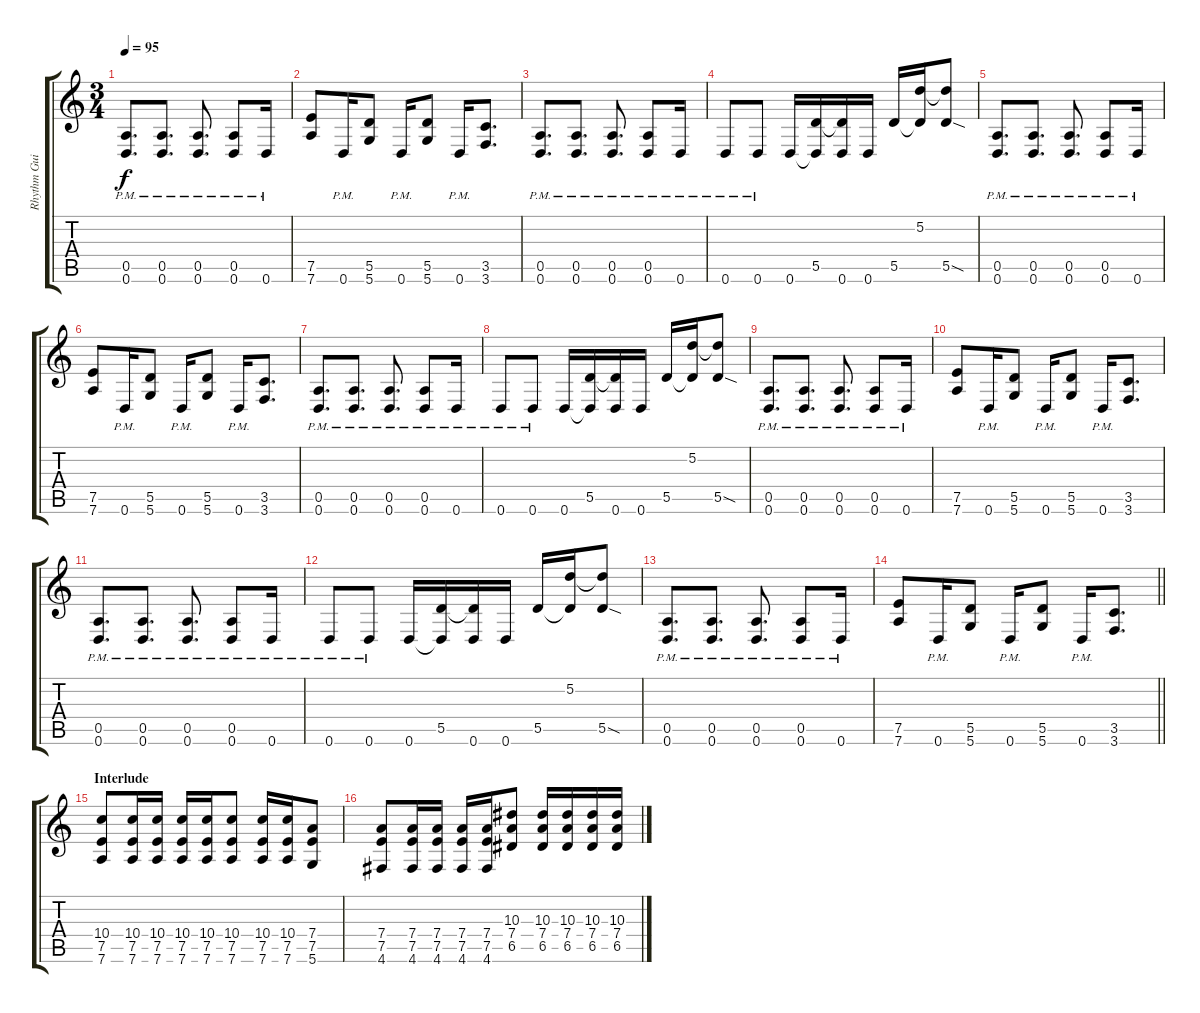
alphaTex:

\track ("Rhythm Guitar 2" "Rhythm Gui") {instrument distortionguitar}
\staff {score tabs}
\tuning (E4 A3 F3 D3 A2 D2) {hide}
\ts (3 4)
\tempo 95
\clef g2
\ks c
(0.5{pm} 0.6{pm}).8{d dy f} (0.5{pm} 0.6{pm}).8{d} (0.5{pm} 0.6{pm}).8{d} (0.5{pm} 0.6{pm}).8 0.6{pm}.16 |
(7.5 7.6).8 0.6{pm}.16 (5.5 5.6).8 0.6{pm}.16 (5.5 5.6).8 0.6{pm}.16 (3.5 3.6).8{d} |
(0.5{pm} 0.6{pm}).8{d} (0.5{pm} 0.6{pm}).8{d} (0.5{pm} 0.6{pm}).8{d} (0.5{pm} 0.6{pm}).8 0.6{pm}.16 |
0.6{pm}.8 0.6{pm}.8 0.6.16 (5.5 0.6{t}).16 (5.5{t} 0.6).16 0.6.16 5.5.16 (5.2 5.5{t}).16 (5.2{t} 5.5{sod}).8 |
(0.5{pm} 0.6{pm}).8{d} (0.5{pm} 0.6{pm}).8{d} (0.5{pm} 0.6{pm}).8{d} (0.5{pm} 0.6{pm}).8 0.6{pm}.16 |
(7.5 7.6).8 0.6{pm}.16 (5.5 5.6).8 0.6{pm}.16 (5.5 5.6).8 0.6{pm}.16 (3.5 3.6).8{d} |
(0.5{pm} 0.6{pm}).8{d} (0.5{pm} 0.6{pm}).8{d} (0.5{pm} 0.6{pm}).8{d} (0.5{pm} 0.6{pm}).8 0.6{pm}.16 |
0.6{pm}.8 0.6{pm}.8 0.6.16 (5.5 0.6{t}).16 (5.5{t} 0.6).16 0.6.16 5.5.16 (5.2 5.5{t}).16 (5.2{t} 5.5{sod}).8 |
(0.5{pm} 0.6{pm}).8{d} (0.5{pm} 0.6{pm}).8{d} (0.5{pm} 0.6{pm}).8{d} (0.5{pm} 0.6{pm}).8 0.6{pm}.16 |
(7.5 7.6).8 0.6{pm}.16 (5.5 5.6).8 0.6{pm}.16 (5.5 5.6).8 0.6{pm}.16 (3.5 3.6).8{d} |
(0.5{pm} 0.6{pm}).8{d} (0.5{pm} 0.6{pm}).8{d} (0.5{pm} 0.6{pm}).8{d} (0.5{pm} 0.6{pm}).8 0.6{pm}.16 |
0.6{pm}.8 0.6{pm}.8 0.6.16 (5.5 0.6{t}).16 (5.5{t} 0.6).16 0.6.16 5.5.16 (5.2 5.5{t}).16 (5.2{t} 5.5{sod}).8 |
(0.5{pm} 0.6{pm}).8{d} (0.5{pm} 0.6{pm}).8{d} (0.5{pm} 0.6{pm}).8{d} (0.5{pm} 0.6{pm}).8 0.6{pm}.16 |
\barLineRight lightlight
(7.5 7.6).8 0.6{pm}.16 (5.5 5.6).8 0.6{pm}.16 (5.5 5.6).8 0.6{pm}.16 (3.5 3.6).8{d} |
\section ("" "Interlude")
(10.4 7.5 7.6).8 (10.4 7.5 7.6).16 (10.4 7.5 7.6).16 (10.4 7.5 7.6).16 (10.4 7.5 7.6).16 (10.4 7.5 7.6).8 (10.4 7.5 7.6).16 (10.4 7.5 7.6).16 (7.4 7.5 5.6).8 |
(7.4 7.5 4.6).8 (7.4 7.5 4.6).16 (7.4 7.5 4.6).16 (7.4 7.5 4.6).16 (7.4 7.5 4.6).16 (10.3 7.4 6.5).8 (10.3 7.4 6.5).16 (10.3 7.4 6.5).16 (10.3 7.4 6.5).16 (10.3 7.4 6.5).16
